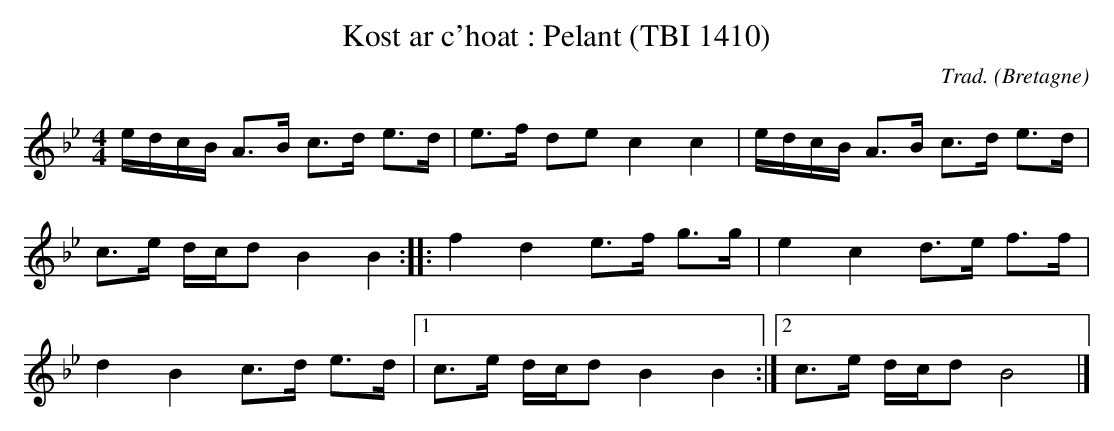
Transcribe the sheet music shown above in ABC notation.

X:1
T:Kost ar c'hoat : Pelant (TBI 1410)
C:Trad.
O:Bretagne
M:4/4
K:Bbmaj
e/2d/2c/2B/2 A>B c>d e>d | e>f de c2 c2 | e/2d/2c/2B/2 A>B c>d e>d |
c>e d/2c/2d B2 B2 :: f2 d2 e>f g>g | e2 c2 d>e f>f |
d2 B2 c>d e>d |1 c>e d/2c/2d B2 B2 :|2 c>e d/2c/2d B4 |]
